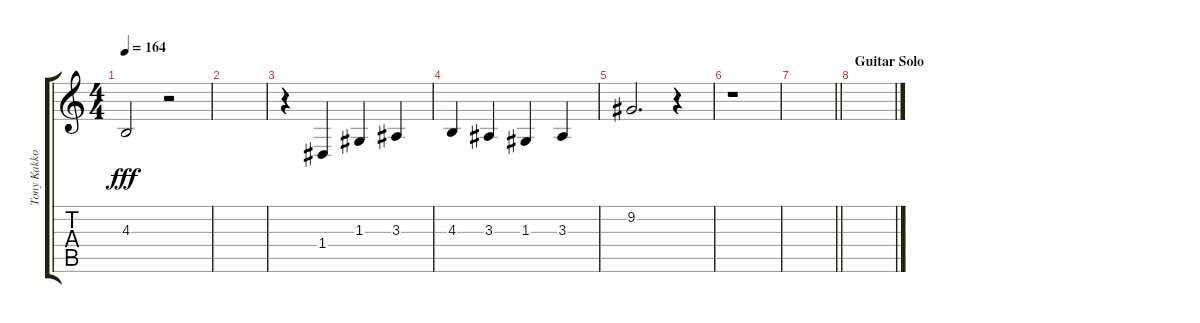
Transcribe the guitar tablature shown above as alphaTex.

\track ("Tony Kakko" "Tony Kakko") {instrument altosax}
\staff {score tabs}
\tuning (E4 B3 G3 D3 A2 E2) {hide}
\ts (4 4)
\tempo 164
\clef g2
\ks c
4.3.2{dy fff} r.2 |
|
r.4 1.4.4 1.3.4 3.3.4 |
4.3.4 3.3.4 1.3.4 3.3.4 |
9.2.2{d} r.4 |
r.1 |
\barLineRight lightlight
|
\section ("" "Guitar Solo")
